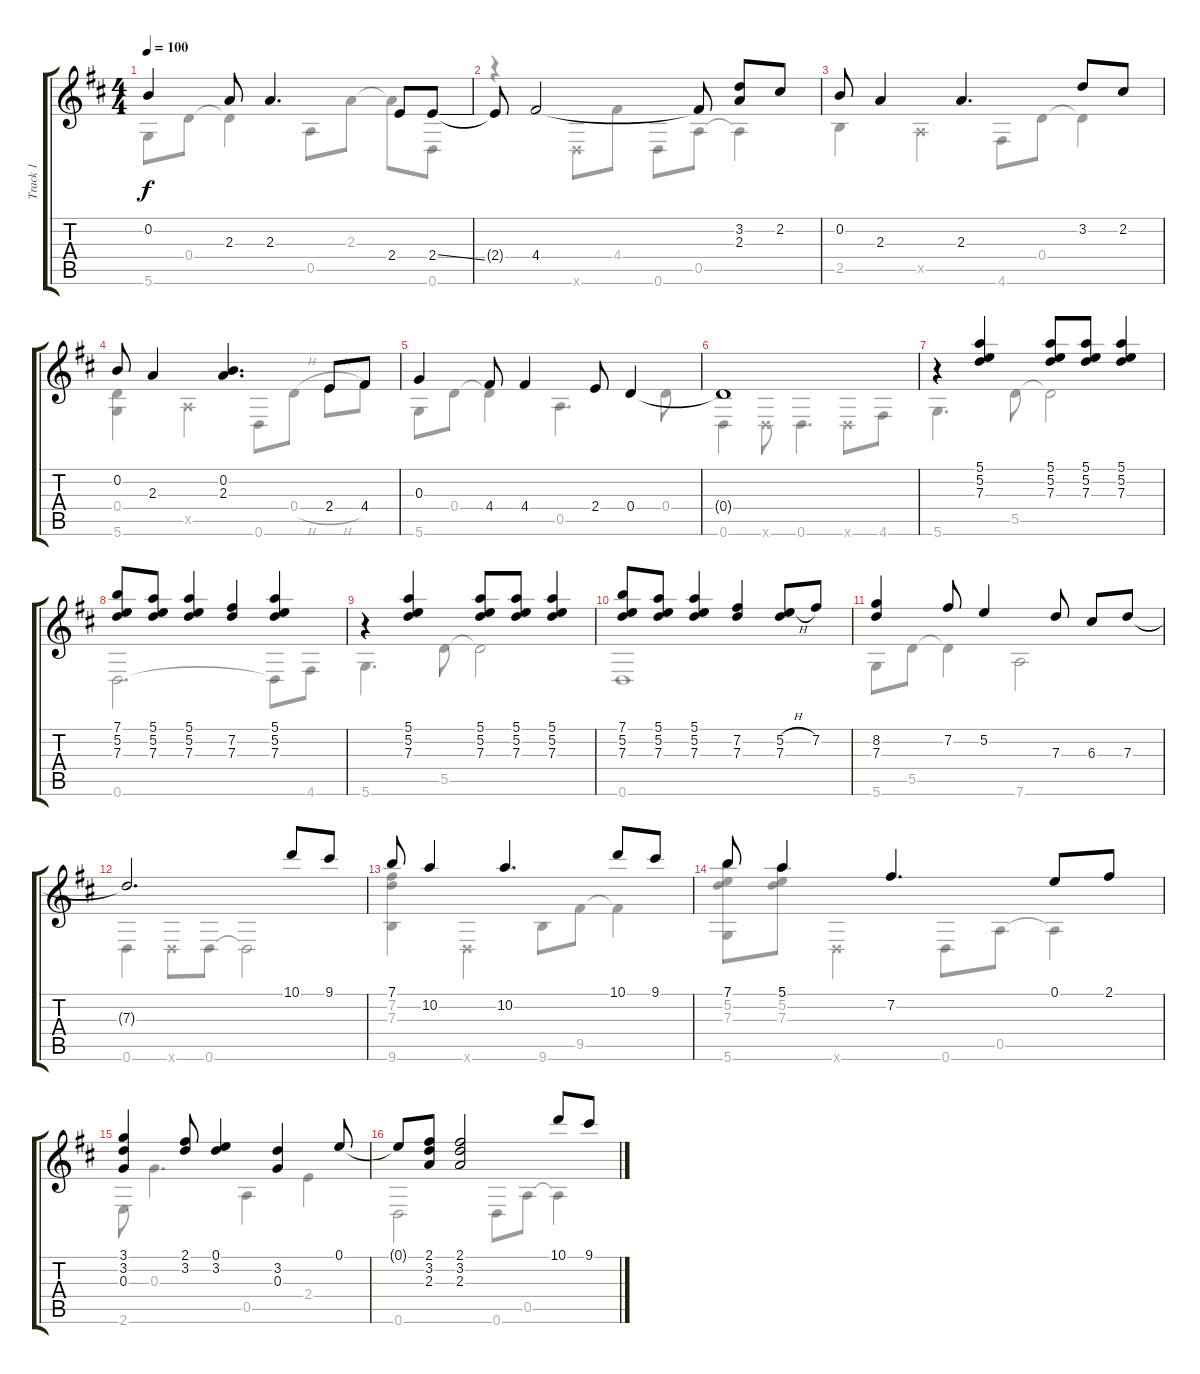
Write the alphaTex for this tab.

\track ("Track 1" "Track 1") {instrument acousticguitarnylon}
\staff {score tabs}
\tuning (E4 B3 G3 D3 A2 D2) {hide}
\voice
\ts (4 4)
\tempo 100
\clef g2
\ks d
0.2.4{dy f} 2.3.8 2.3.4{d} 2.4.8 2.4{ss}.8 |
2.4{t}.8 4.4.2 4.4{t}.8 (3.2 2.3).8 2.2.8 |
0.2.8 2.3.4 2.3.4{d} 3.2.8 2.2.8 |
0.2.8 2.3.4 (0.2 2.3).4{d} 2.4.8 4.4.8 |
0.3.4 4.4.8 4.4.4 2.4.8 0.4.4 |
0.4{t}.1 |
r.4 (5.1 5.2 7.3).4 (5.1 5.2 7.3).8 (5.1 5.2 7.3).8 (5.1 5.2 7.3).4 |
(7.1 5.2 7.3).8 (5.1 5.2 7.3).8 (5.1 5.2 7.3).4 (7.2 7.3).4 (5.1 5.2 7.3).4 |
r.4 (5.1 5.2 7.3).4 (5.1 5.2 7.3).8 (5.1 5.2 7.3).8 (5.1 5.2 7.3).4 |
(7.1 5.2 7.3).8 (5.1 5.2 7.3).8 (5.1 5.2 7.3).4 (7.2 7.3).4 (5.2{h} 7.3).8 7.2.8 |
(8.2 7.3).4 7.2.8 5.2.4 7.3.8 6.3.8 7.3.8 |
7.3{t}.2{d} 10.1.8 9.1.8 |
7.1.8 10.2.4 10.2.4{d} 10.1.8 9.1.8 |
7.1.8 5.1.4 7.2.4{d} 0.1.8 2.1.8 |
(3.1 3.2 0.3).4 (2.1 3.2).8 (0.1 3.2).4 (3.2 0.3).4 0.1.8 |
0.1{t}.8 (2.1 3.2 2.3).8 (2.1 3.2 2.3).2 10.1.8 9.1.8
\voice
\clef g2
\ottava regular
\simile none
\ks d
5.6.8{dy f} 0.4.8 0.4{t}.4 0.5.8 2.3.8 2.3{t}.8 0.6.8 |
r.4 0.6{x}.8 4.4.8 0.6.8 0.5.8 0.5{t}.4 |
2.5.4 0.5{x}.4 4.6.8 0.4.8 0.4{t}.4 |
(0.4 5.6).4 0.5{x}.4 0.6.8 0.4{h}.8 2.4{h}.8 4.4.8 |
5.6.8 0.4.8 0.4{t}.4 0.5.4{d} 0.4.8 |
0.6.4 0.6{x}.8 0.6.4{d} 0.6{x}.8 4.6.8 |
5.6.4{d} 5.5.8 5.5{t}.2 |
0.6.2{d} 0.6{t}.8 4.6.8 |
5.6.4{d} 5.5.8 5.5{t}.2 |
0.6.1 |
5.6.8 5.5.8 5.5{t}.4 7.6.2 |
0.6.4 0.6{x}.8 0.6.8 0.6{t}.2 |
(7.2 7.3 9.6).4 0.6{x}.4 9.6.8 9.5.8 9.5{t}.4 |
(7.1 5.2 7.3 5.6).8 (5.1 5.2 7.3).8 0.6{x}.4 0.6.8 0.5.8 0.5{t}.4 |
2.6.8 0.3.4{d} 0.5.4 2.4.4 |
0.6.2 0.6.8 0.5.8 0.5{t}.4
